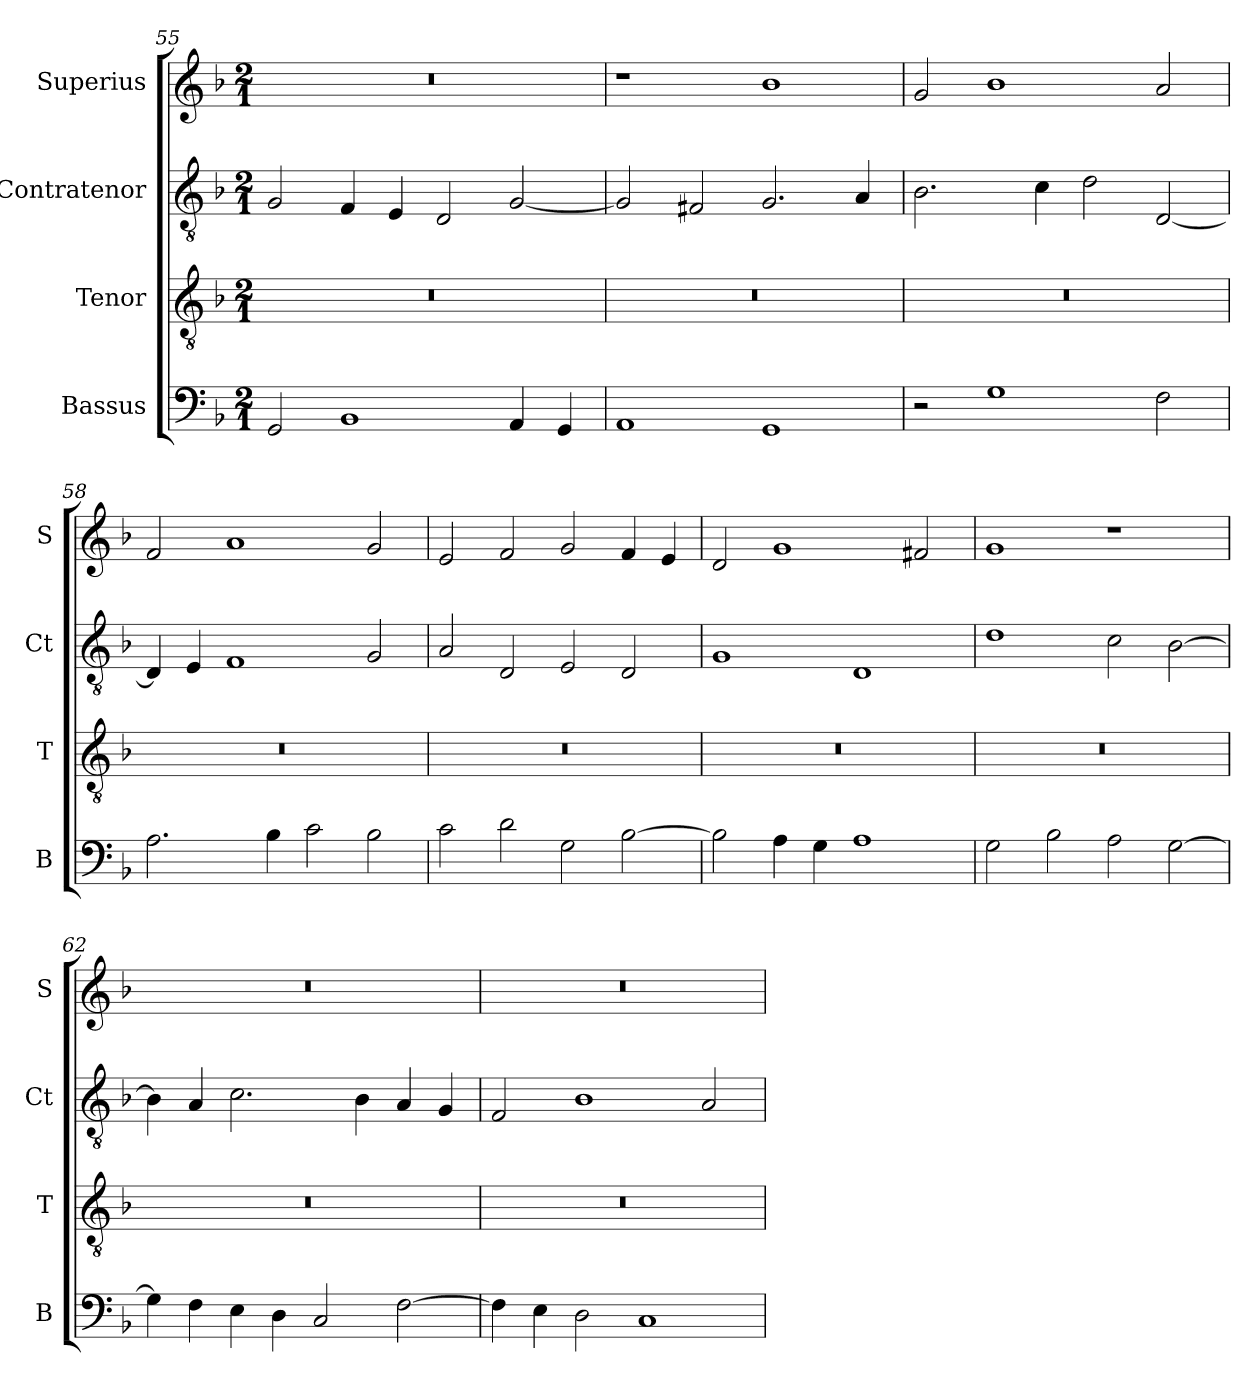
**kern	**kern	**kern	**kern
*part4	*part3	*part2	*part1
*staff4	*staff3	*staff2	*staff1
*I"Bassus	*I"Tenor	*I"Contratenor	*I"Superius
*I'B	*I'T	*I'Ct	*I'S
*clefF4	*clefGv2	*clefGv2	*clefG2
*k[b-]	*k[b-]	*k[b-]	*k[b-]
*M2/1	*M2/1	*M2/1	*M2/1
=55	=55	=55	=55
2GG/	0r	2G/	0r
1BB-	.	4F/	.
.	.	4E/	.
.	.	2D/	.
4AA/	.	[2G/	.
4GG/	.	.	.
=56	=56	=56	=56
1AA	0r	2G/]	1r
.	.	2F#X/	.
1GG	.	2.G/	1b-
.	.	4A/	.
=57	=57	=57	=57
2r	0r	2.B-\	2g/
1G	.	.	1b-
.	.	4c\	.
.	.	2d\	.
2F\	.	[2D/	2a/
=58	=58	=58	=58
2.A\	0r	4D/]	2f/
.	.	4E/	.
.	.	1F	1a
4B-\	.	.	.
2c\	.	.	.
2B-\	.	2G/	2g/
=59	=59	=59	=59
2c\	0r	2A/	2e/
2d\	.	2D/	2f/
2G\	.	2E/	2g/
[2B-\	.	2D/	4f/
.	.	.	4e/
=60	=60	=60	=60
2B-\]	0r	1G	2d/
4A\	.	.	1g
4G\	.	.	.
1A	.	1D	.
.	.	.	2f#X/
=61	=61	=61	=61
2G\	0r	1d	1g
2B-\	.	.	.
2A\	.	2c\	1r
[2G\	.	[2B-\	.
=62	=62	=62	=62
4G\]	0r	4B-\]	0r
4F\	.	4A/	.
4E\	.	2.c\	.
4D\	.	.	.
2C/	.	.	.
.	.	4B-\	.
[2F\	.	4A/	.
.	.	4G/	.
=63	=63	=63	=63
4F\]	0r	2F/	0r
4E\	.	.	.
2D\	.	1B-	.
1C	.	.	.
.	.	2A/	.
=	=	=	=
*-	*-	*-	*-
